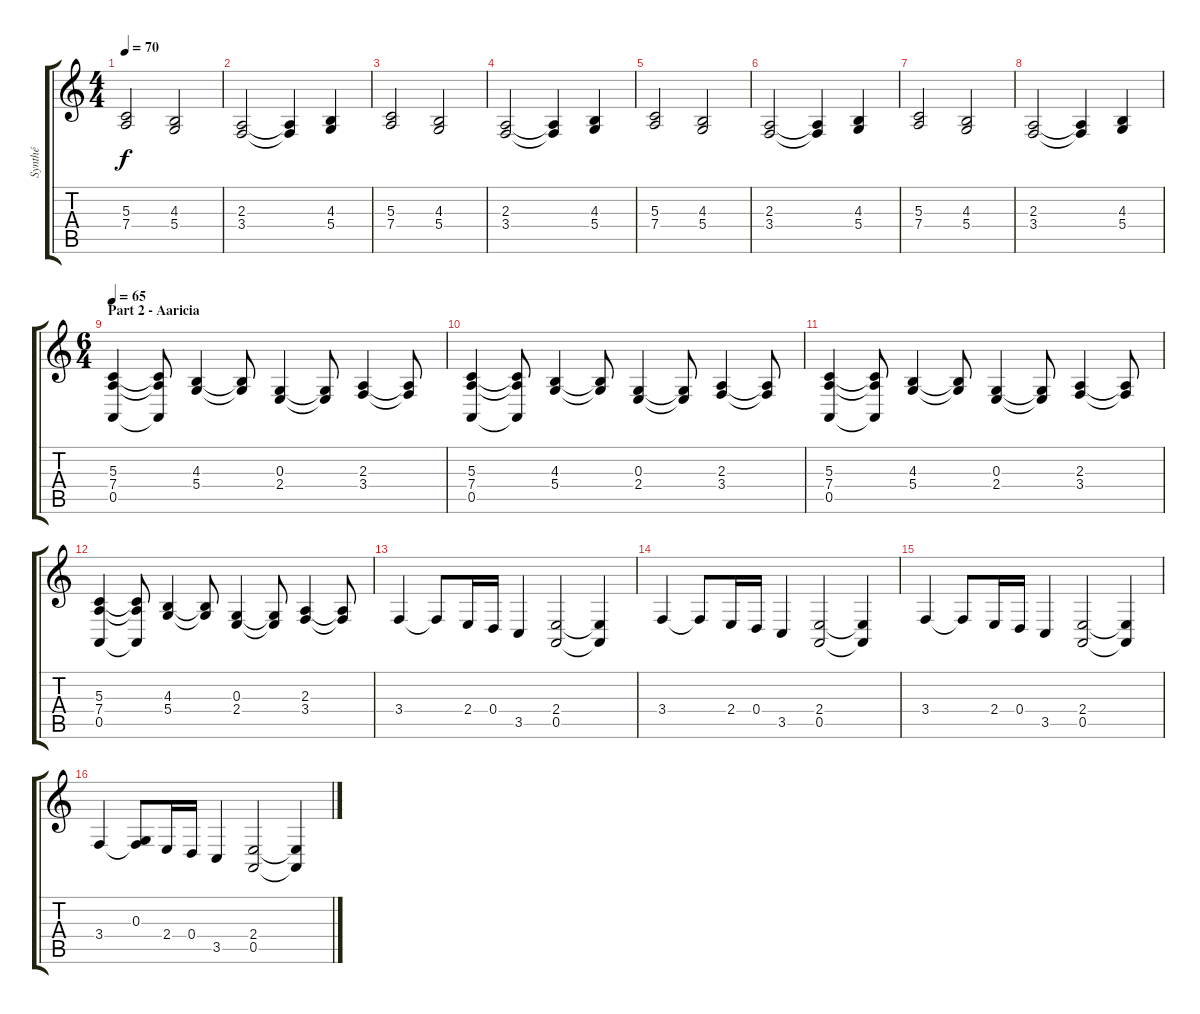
\track ("Synthé" "Synthé") {instrument stringensemble1}
\staff {score tabs}
\tuning (E4 B3 G3 D3 A2 E2) {hide}
\ts (4 4)
\tempo 70
\clef g2
\ks c
(5.3 7.4).2{dy f} (4.3 5.4).2 |
(2.3 3.4).2 (2.3{t} 3.4{t}).4 (4.3 5.4).4 |
(5.3 7.4).2 (4.3 5.4).2 |
(2.3 3.4).2 (2.3{t} 3.4{t}).4 (4.3 5.4).4 |
(5.3 7.4).2 (4.3 5.4).2 |
(2.3 3.4).2 (2.3{t} 3.4{t}).4 (4.3 5.4).4 |
(5.3 7.4).2 (4.3 5.4).2 |
(2.3 3.4).2 (2.3{t} 3.4{t}).4 (4.3 5.4).4 |
\ts (6 4)
\section ("" "Part 2 - Aaricia")
\tempo 65
(5.3 7.4 0.5).4 (5.3{t} 7.4{t} 0.5{t}).8 (4.3 5.4).4 (4.3{t} 5.4{t}).8 (0.3 2.4).4 (0.3{t} 2.4{t}).8 (2.3 3.4).4 (2.3{t} 3.4{t}).8 |
(5.3 7.4 0.5).4 (5.3{t} 7.4{t} 0.5{t}).8 (4.3 5.4).4 (4.3{t} 5.4{t}).8 (0.3 2.4).4 (0.3{t} 2.4{t}).8 (2.3 3.4).4 (2.3{t} 3.4{t}).8 |
(5.3 7.4 0.5).4 (5.3{t} 7.4{t} 0.5{t}).8 (4.3 5.4).4 (4.3{t} 5.4{t}).8 (0.3 2.4).4 (0.3{t} 2.4{t}).8 (2.3 3.4).4 (2.3{t} 3.4{t}).8 |
(5.3 7.4 0.5).4 (5.3{t} 7.4{t} 0.5{t}).8 (4.3 5.4).4 (4.3{t} 5.4{t}).8 (0.3 2.4).4 (0.3{t} 2.4{t}).8 (2.3 3.4).4 (2.3{t} 3.4{t}).8 |
3.4.4 3.4{t}.8 2.4.16 0.4.16 3.5.4 (2.4 0.5).2 (2.4{t} 0.5{t}).4 |
3.4.4 3.4{t}.8 2.4.16 0.4.16 3.5.4 (2.4 0.5).2 (2.4{t} 0.5{t}).4 |
3.4.4 3.4{t}.8 2.4.16 0.4.16 3.5.4 (2.4 0.5).2 (2.4{t} 0.5{t}).4 |
3.4.4 (0.3 3.4{t}).8 2.4.16 0.4.16 3.5.4 (2.4 0.5).2 (2.4{t} 0.5{t}).4
